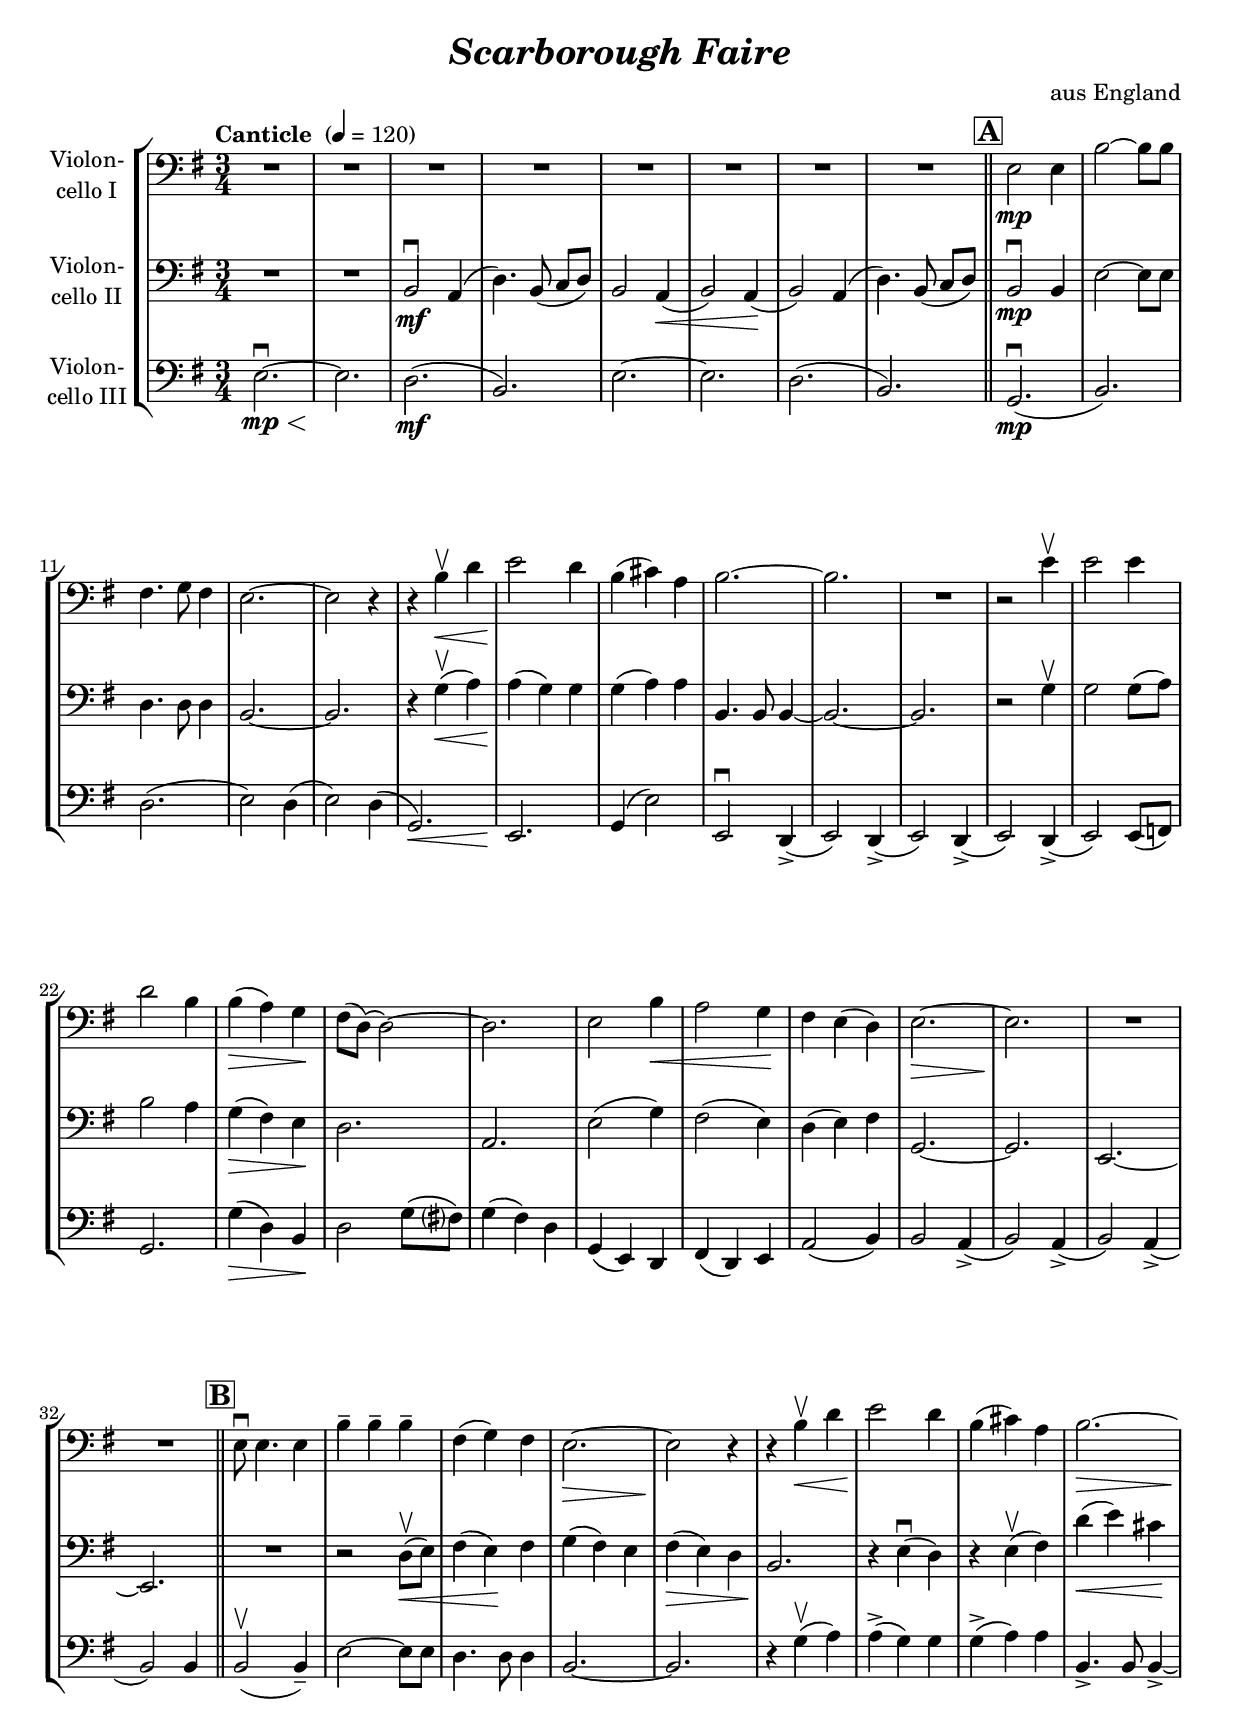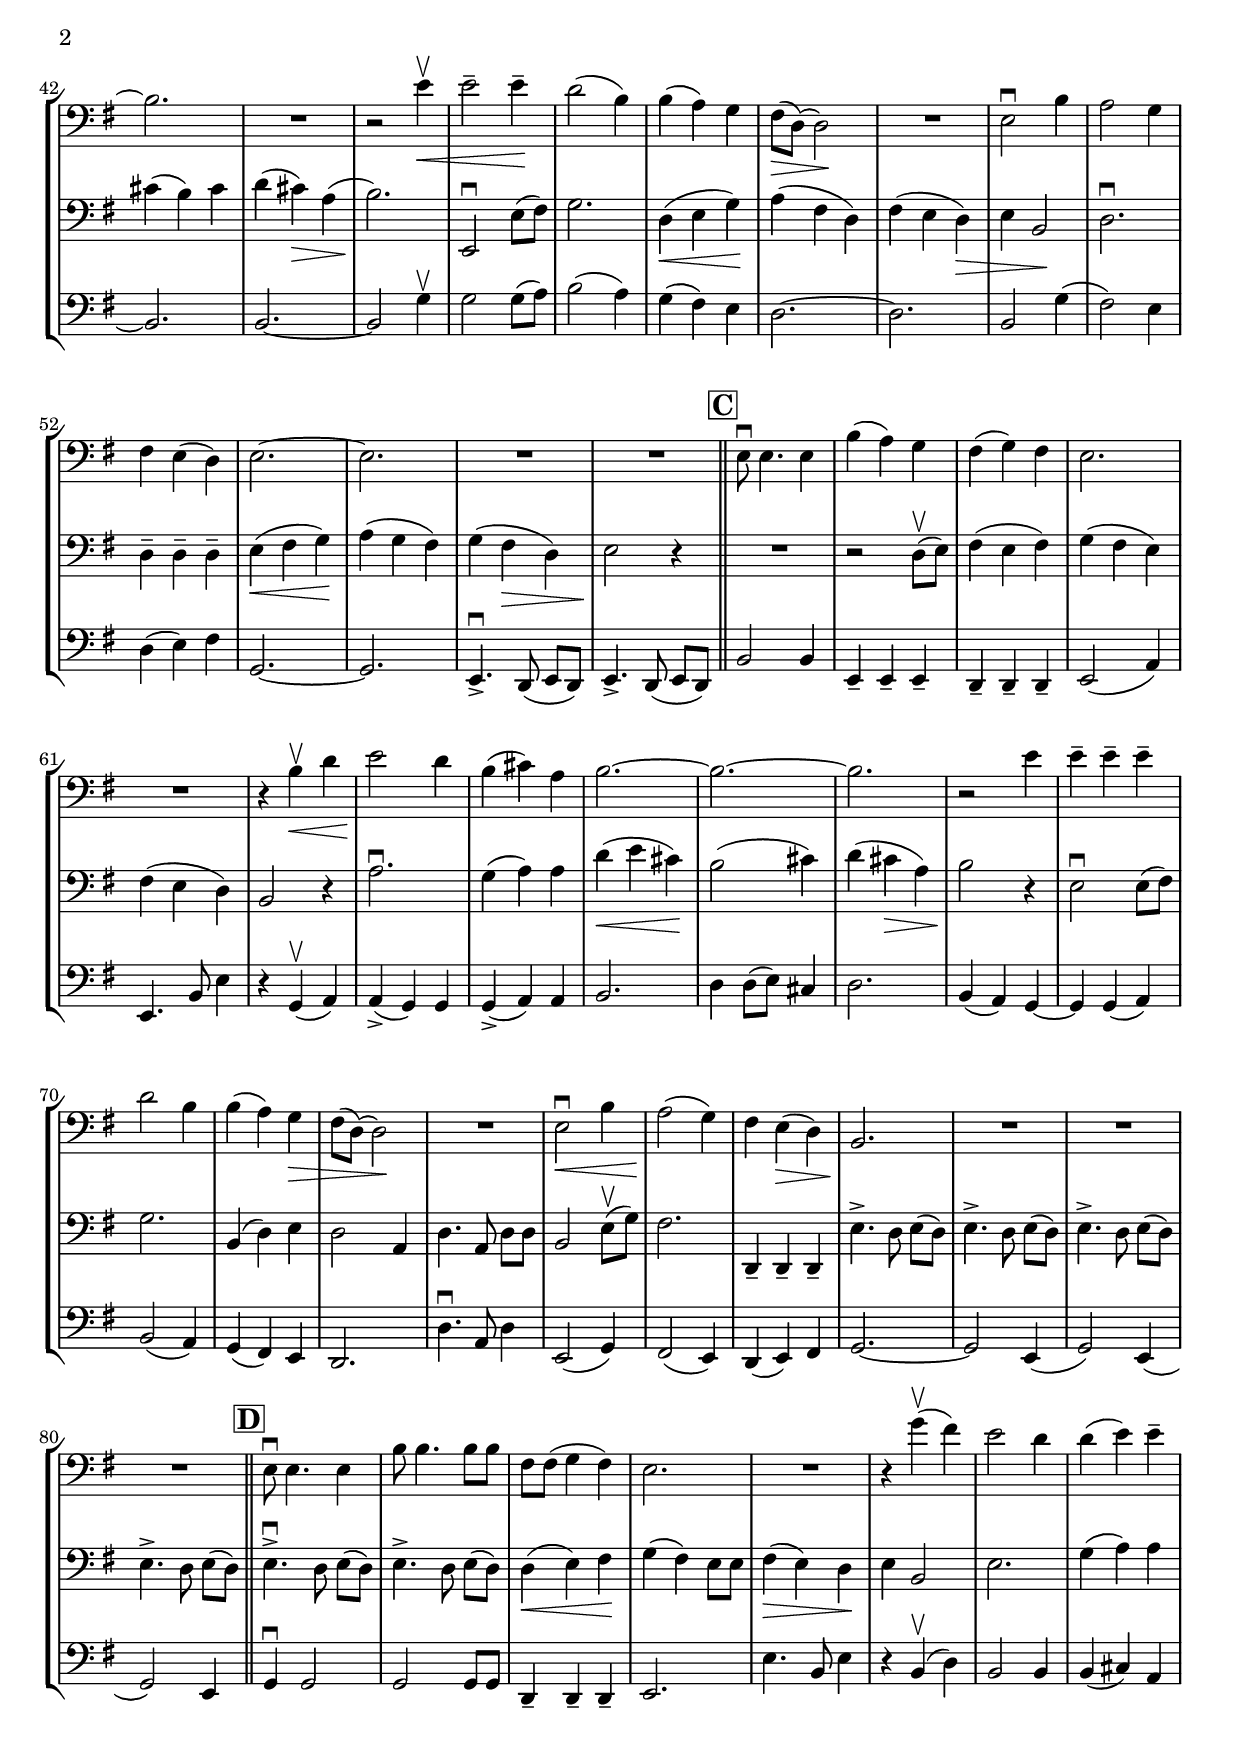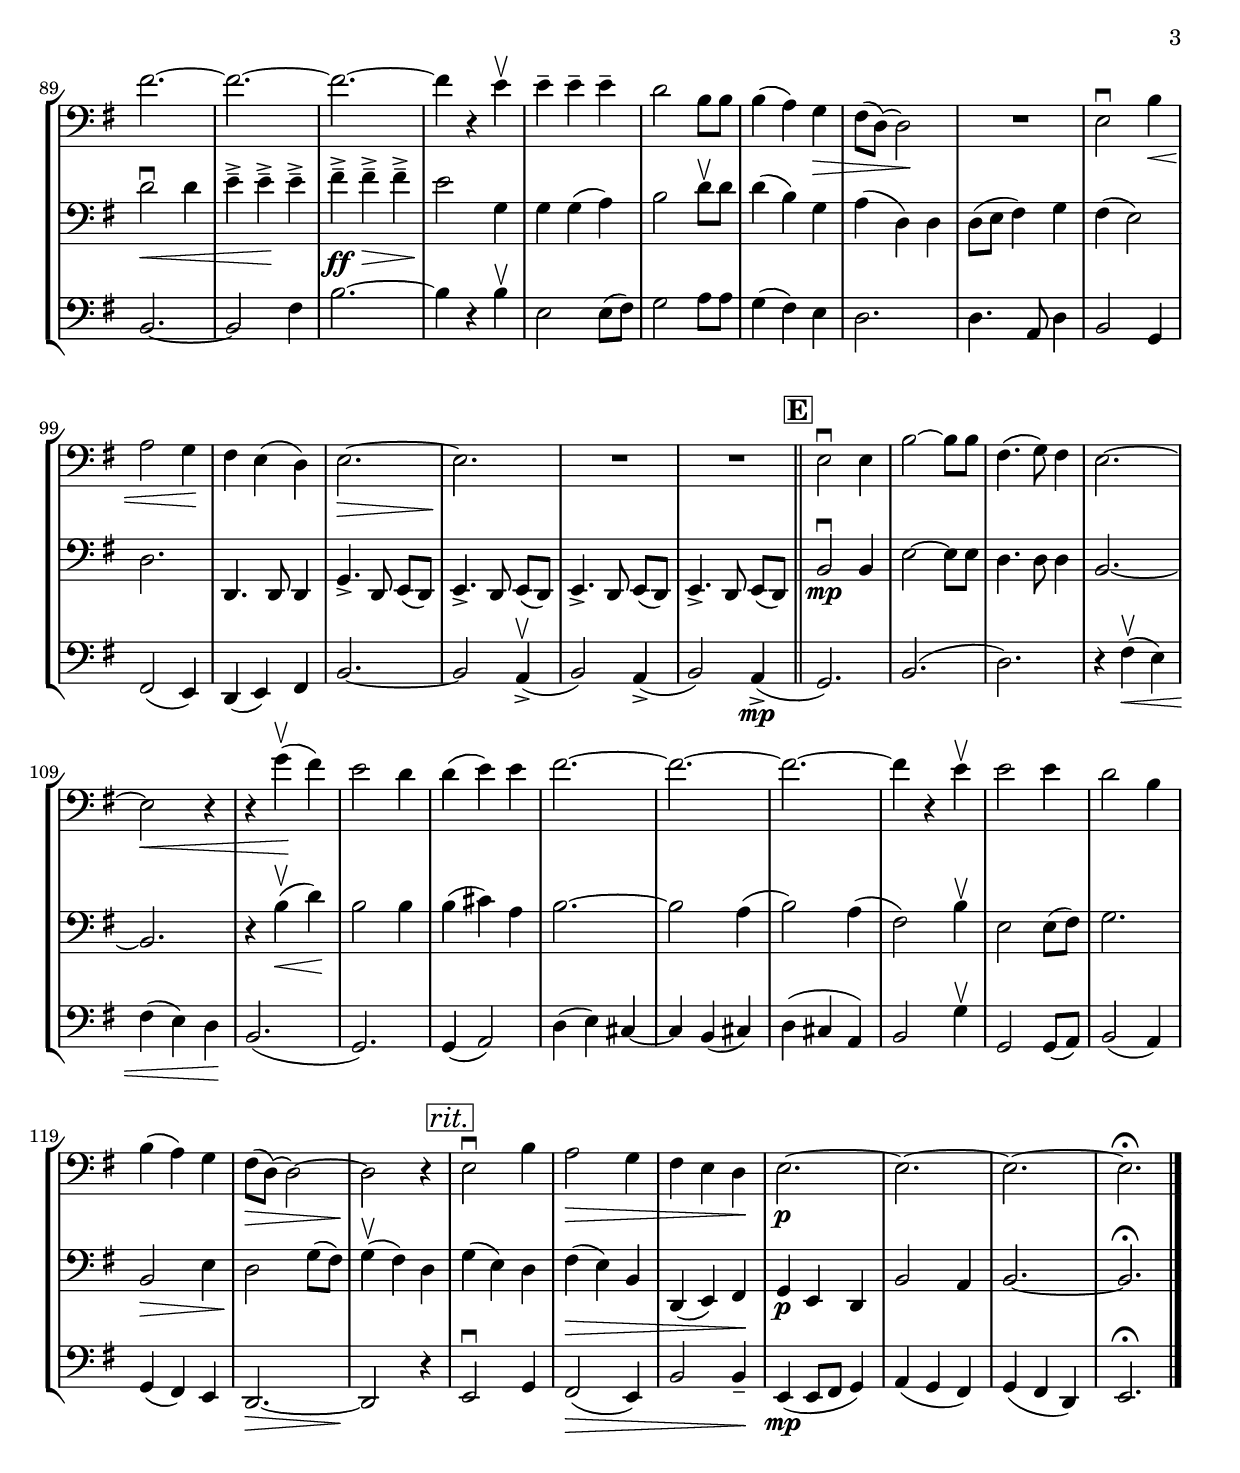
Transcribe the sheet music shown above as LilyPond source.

\version "2.18.2"
\include "deutsch.ly"

#(set-global-staff-size 19.75)

\header {
  title     = \markup \bold \italic "Scarborough Faire"
  composer  = "aus England"
%  arranger  = ""
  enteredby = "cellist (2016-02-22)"
  % piece     = ""
}

voiceconsts = {
  \key e \minor
  \time 3/4
  \clef "bass"
  \tempo "Canticle " 4=120
  % \numericTimeSignature
  \compressFullBarRests
  \set tupletSpannerDuration = #(ly:make-moment 1 4)
  % Set default beaming for all staves
  \set Timing.beamExceptions = #'()
  \set Timing.baseMoment     = #(ly:make-moment 1 4)
  \set Timing.beatStructure  = #'(1 1 1)
}

%mifl= "oboe"
mihi= "trumpet"
mist = "string ensemble 1"
%miva = "pizzicato strings"
%miba = "bassoon"
miba = "drawbar organ"
%miba = "harpsichord"

boxa = { \bar "||" \mark \markup \box \bold "A" }
boxb = { \bar "||" \mark \markup \box \bold "B" }
boxc = { \bar "||" \mark \markup \box \bold "C" }
boxd = { \bar "||" \mark \markup \box \bold "D" }
boxe = { \bar "||" \mark \markup \box \bold "E" }

rit = \mark \markup \box \italic "rit."

va = \relative c {
  \voiceconsts

  R2.*8 \boxa
  e2\mp e4
  h'2~ h8 h
  fis4. g8 fis4
  e2.~
  e2 r4
  r h'\upbow\< d
  e2\! d4
  h( cis) a

  h2.~
  h
  R2.
  r2 e4\upbow
  e2 e4
  d2 h4
  h(\> a) g\!
  fis8( d)~ d2~

  d2.
  e2 h'4\<
  a2 g4\!
  fis e( d)
  e2.~\>
  e\!
  R2.*2 \boxb

  e8\downbow e4. e4
  h'-- h-- h--
  fis( g) fis
  e2.~\>
  e2\! r4
  r h'\upbow\< d
  e2\! d4

  h( cis) a
  h2.~\>
  h\!
  R2.
  r2 e4\upbow\<
  e2-- e4--\!
  d2( h4)

  h( a) g
  fis8(\> d)~ d2\!
  R2.
  e2\downbow h'4
  a2 g4
  fis e( d)
  e2.~

  e
  R2.*2 \boxc
  e8\downbow e4. e4
  h'( a) g
  fis( g) fis

  e2.
  R2.
  r4 h'\upbow\< d
  e2\! d4
  h( cis) a
  h2.~
  h~

  h
  r2 e4
  e-- e-- e--
  d2 h4
  h( a) g\>
  fis8( d)~ d2\!
  R2.

  e2\downbow\< h'4
  a2(\! g4)
  fis e(\> d)
  h2.\!
  R2.*3 \boxd
  e8\downbow e4. e4

  h'8 h4. h8 h
  fis fis( g4 fis)
  e2.
  R2.
  r4 g'(\upbow fis)
  e2 d4

  d( e) e--
  fis2.~
  fis~
  fis~
  fis4 r e\upbow
  e-- e-- e--
  d2 h8 h

  h4( a) g\>
  fis8( d)~ d2\!
  R2.
  e2\downbow h'4\<
  a2 g4\!
  fis e( d)
  e2.~\>

  e\!
  R2.*2 \boxe
  e2\downbow e4
  h'2~ h8 h
  fis4.( g8) fis4
  e2.~
  e2\< r4

  r g'(\upbow\! fis)
  e2 d4
  d( e) e
  fis2.~
  fis~
  fis~
  fis4 r e\upbow
  e2 e4

  d2 h4
  h( a) g
  fis8(\> d)~ d2~
  d\! r4 \rit
  e2\downbow h'4
  a2\> g4
  fis e d\!
  e2.~\p

  e~
  e~
  e\fermata \bar "|."
}

vb = \relative c {
  \voiceconsts

  R2.*2
  h2\downbow\mf a4(
  d4.) h8( c d)
  h2 a4(\<
  h2) a4(\!
  h2) a4(
  d4.) h8( c d) \boxa

  h2\downbow\mp h4
  e2~ e8 e
  d4. d8 d4
  h2.~
  h
  r4 g'(\upbow\< a)
  a(\! g) g
  g( a) a

  h,4. h8 h4~
  h2.~
  h
  r2 g'4\upbow
  g2 g8( a)
  h2 a4
  g(\> fis) e\!
  d2.

  a
  e'2( g4)
  fis2( e4)
  d( e) fis
  g,2.~
  g
  e~
  e \boxb

  R2.
  r2 d'8(\upbow\< e)
  fis4( e)\! fis
  g( fis) e
  fis(\> e) d
  h2.\!
  r4 e(\downbow d)

  r e(\upbow fis)
  d'(\< e) cis\!
  cis( h) cis
  d( cis)\> a(
  h2.)\!
  e,,2\downbow e'8( fis)
  g2.

  d4(\< e g)\!
  a( fis d)
  fis( e d)\>
  e h2\!
  d2.\downbow
  d4-- d-- d--
  e(\< fis g)\!

  a( g fis)
  g( fis\> d)
  e2\! r4 \boxc
  R2.
  r2 d8(\upbow e)
  fis4( e fis)

  g( fis e)
  fis( e d)
  h2 r4
  a'2.\downbow
  g4( a) a
  d(\< e cis)\!
  h2( cis4)

  d( cis\> a)
  h2\! r4
  e,2\downbow e8( fis)
  g2.
  h,4( d) e
  d2 a4
  d4. a8 d d

  h2 e8(\upbow g)
  fis2.
  d,4-- d-- d--
  e'4.-> d8 e( d)
  e4.-> d8 e( d)
  e4.-> d8 e( d)
  e4.-> d8 e( d) \boxd
  e4.->\downbow d8 e( d)

  e4.-> d8 e( d)
  d4(\< e) fis\!
  g( fis) e8 e
  fis4(\> e) d\!
  e h2
  e2.

  g4( a) a
  d2\downbow\< d4
  e---> e--->\! e--->
  fis--->\ff fis--->\> fis--->
  e2\! g,4
  g g( a)
  h2 d8\upbow d

  d4( h) g
  a( d,) d
  d8( e fis4) g
  fis( e2)
  d2.
  d,4. d8 d4
  g4.-> d8 e( d)

  e4.-> d8 e( d)
  e4.-> d8 e( d)
  e4.-> d8 e( d) \boxe
  h'2\downbow\mp h4
  e2~ e8 e
  d4. d8 d4
  h2.~
  h

  r4 h'(\upbow\< d)\!
  h2 h4
  h( cis) a
  h2.~
  h2 a4(
  h2) a4(
  fis2) h4\upbow
  e,2 e8( fis)

  g2.
  h,2\> e4
  d2\! g8( fis)
  g4(\upbow fis) d \rit
  g( e) d
  fis(\> e) h
  d,( e) fis\!
  g\p e d

  h'2 a4
  h2.~
  h\fermata \bar "|."
}

vc = \relative c {
  \voiceconsts

  e2.~\downbow\mp\<
  e\!
  d(\mf
  h)
  e~
  e
  d(
  h) \boxa

  g(\downbow\mp
  h)
  d(
  e2) d4(
  e2) d4(
  g,2.)\<
  e\!
  g4( e'2)

  e,\downbow d4(->
  e2) d4(->
  e2) d4(->
  e2) d4(->
  e2)  e8( f)
  g2.
  g'4(\> d) h\!
  d2 g8( fis?)

  g4( fis) d
  g,( e) d
  fis( d) e
  a2( h4)
  h2 a4(->
  h2) a4(->
  h2) a4(->
  h2) h4 \boxb

  h2(\upbow h4)--
  e2~ e8 e
  d4. d8 d4
  h2.~
  h
  r4 g'(\upbow a)
  a(-> g) g

  g(-> a) a
  h,4.-> h8 h4~->
  h2.
  h~
  h2 g'4\upbow
  g2 g8( a)
  h2( a4)

  g( fis) e
  d2.~
  d
  h2 g'4(
  fis2) e4
  d( e) fis
  g,2.~

  g
  e4.->\downbow d8( e d)
  e4.-> d8( e d) \boxc
  h'2 h4
  e,-- e-- e--
  d-- d-- d--

  e2( a4)
  e4. h'8 e4
  r g,(\upbow a)
  a(-> g) g
  g(-> a) a
  h2.
  d4 d8( e) cis4

  d2.
  h4( a) g~
  g g( a)
  h2( a4)
  g( fis) e
  d2.
  d'4.\downbow a8 d4

  e,2( g4)
  fis2( e4)
  d( e) fis
  g2.~
  g2 e4(
  g2) e4(
  g2) e4 \boxd
  g\downbow g2

  g g8 g
  d4-- d-- d--
  e2.
  e'4. h8 e4
  r h(\upbow d)
  h2 h4

  h( cis) a
  h2.~
  h2 fis'4
  h2.~
  h4 r h\upbow
  e,2 e8( fis)
  g2 a8 a

  g4( fis) e
  d2.
  d4. a8 d4
  h2 g4
  fis2( e4)
  d( e) fis
  h2.~

  h2 a4(->\upbow
  h2) a4(->
  h2) a4(->\mp \boxe
  g2.)
  h(
  d)
  r4 fis(\upbow\< e)
  fis( e) d\!

  h2.(
  g)
  g4( a2)
  d4( e) cis~
  cis h( cis)
  d( cis a)
  h2 g'4\upbow
  g,2 g8( a)

  h2( a4)
  g( fis) e
  d2.~\>
  d2\! r4 \rit
  e2\downbow g4
  fis2(\> e4)
  h'2 h4--\!
  e,(\mp e8 fis g4)

  a( g fis)
  g( fis d)
  e2.\fermata \bar "|."
}


music = \new StaffGroup <<
      \new Staff {
        \set Staff.midiInstrument = \mihi
        \set Staff.instrumentName = \markup \center-column { "Violon-" "cello I" }
        \transpose e e { \va }
      }

      \new Staff {
        \set Staff.midiInstrument = \mist
        \set Staff.instrumentName = \markup \center-column { "Violon-" "cello II" }
        \transpose e e { \vb }
      }

      \new Staff {
        \set Staff.midiInstrument = \miba
        \set Staff.instrumentName = \markup \center-column { "Violon-" "cello III" }
        \transpose e e { \vc }
      }
>>

\book {
  \score {
   \music
    \layout {}
  }

  \score {
    \unfoldRepeats \music

    \midi {
      \context {
        \Score
      }
    }
  }
}
